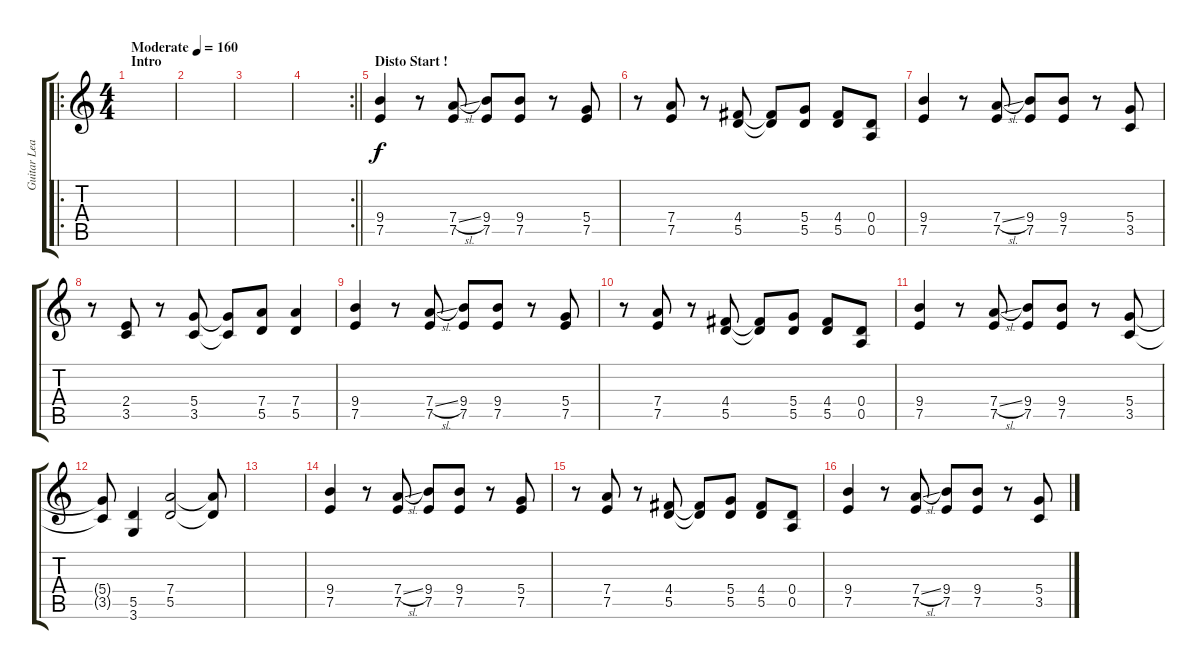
\track ("Guitar Lead" "Guitar Lea") {instrument distortionguitar}
\staff {score tabs}
\tuning (E4 B3 G3 D3 A2 E2) {hide}
\ro
\ts (4 4)
\section ("" "Intro")
\tempo (160 "Moderate")
\clef g2
\ks c
|
|
|
\rc 2
\barLineRight lightlight
|
\section ("" "Disto Start !")
(9.4 7.5).4 r.8 (7.4{sl} 7.5).8 (9.4 7.5).8 (9.4 7.5).8 r.8 (5.4 7.5).8 |
r.8 (7.4 7.5).8 r.8 (4.4 5.5).8 (4.4{t} 5.5{t}).8 (5.4 5.5).8 (4.4 5.5).8 (0.4 0.5).8 |
(9.4 7.5).4 r.8 (7.4{sl} 7.5).8 (9.4 7.5).8 (9.4 7.5).8 r.8 (5.4 3.5).8 |
r.8 (2.4 3.5).8 r.8 (5.4 3.5).8 (5.4{t} 3.5{t}).8 (7.4 5.5).8 (7.4 5.5).4 |
(9.4 7.5).4 r.8 (7.4{sl} 7.5).8 (9.4 7.5).8 (9.4 7.5).8 r.8 (5.4 7.5).8 |
r.8 (7.4 7.5).8 r.8 (4.4 5.5).8 (4.4{t} 5.5{t}).8 (5.4 5.5).8 (4.4 5.5).8 (0.4 0.5).8 |
(9.4 7.5).4 r.8 (7.4{sl} 7.5).8 (9.4 7.5).8 (9.4 7.5).8 r.8 (5.4 3.5).8 |
(5.4{t} 3.5{t}).8 (5.5 3.6).4 (7.4 5.5).2 (7.4{t} 5.5{t}).8 |
|
(9.4 7.5).4 r.8 (7.4{sl} 7.5).8 (9.4 7.5).8 (9.4 7.5).8 r.8 (5.4 7.5).8 |
r.8 (7.4 7.5).8 r.8 (4.4 5.5).8 (4.4{t} 5.5{t}).8 (5.4 5.5).8 (4.4 5.5).8 (0.4 0.5).8 |
(9.4 7.5).4 r.8 (7.4{sl} 7.5).8 (9.4 7.5).8 (9.4 7.5).8 r.8 (5.4 3.5).8
